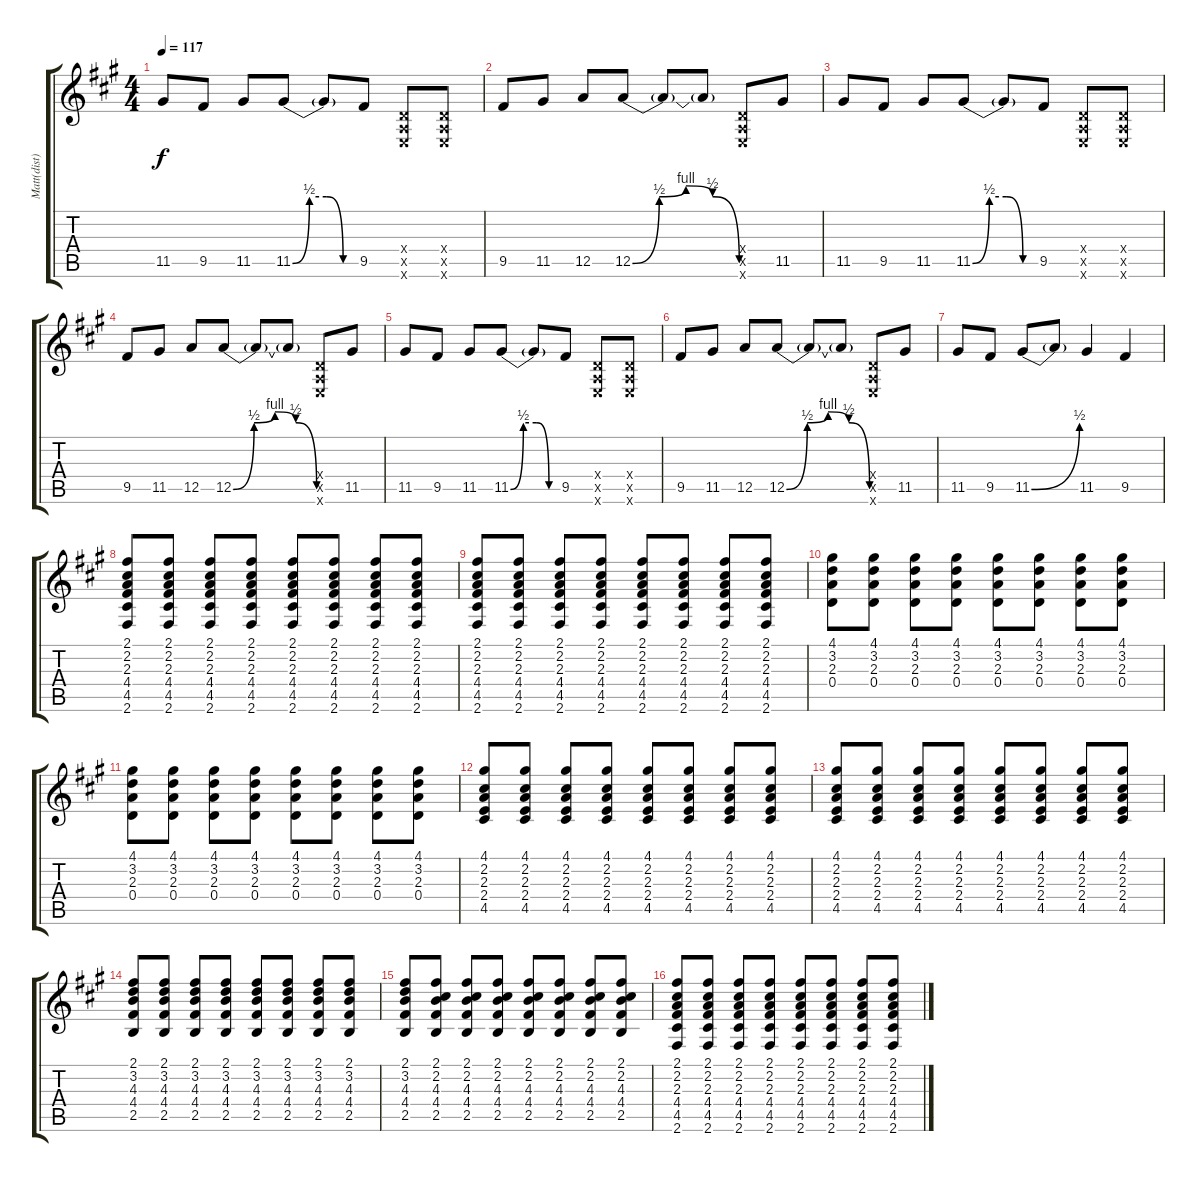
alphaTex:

\track ("Matt(dist)" "Matt(dist)") {instrument overdrivenguitar}
\staff {score tabs}
\tuning (E4 B3 G3 D3 A2 E2) {hide}
\ts (4 4)
\tempo 117
\clef g2
\ks a
11.5.8{dy f} 9.5.8 11.5.8 11.5{be (custom 0 0 15 2 30 2 45 0 60 0)}.8 11.5{t}.8 9.5.8 (0.4{x} 0.5{x} 0.6{x}).8 (0.4{x} 0.5{x} 0.6{x}).8 |
9.5.8 11.5.8 12.5.8 12.5{be (custom 0 0 15 2 30 4 45 2 60 0)}.8 12.5{t}.8 12.5{t}.8 (0.4{x} 0.5{x} 0.6{x}).8 11.5.8 |
11.5.8 9.5.8 11.5.8 11.5{be (custom 0 0 15 2 30 2 45 0 60 0)}.8 11.5{t}.8 9.5.8 (0.4{x} 0.5{x} 0.6{x}).8 (0.4{x} 0.5{x} 0.6{x}).8 |
9.5.8 11.5.8 12.5.8 12.5{be (custom 0 0 15 2 30 4 45 2 60 0)}.8 12.5{t}.8 12.5{t}.8 (0.4{x} 0.5{x} 0.6{x}).8 11.5.8 |
11.5.8 9.5.8 11.5.8 11.5{be (custom 0 0 15 2 30 2 45 0 60 0)}.8 11.5{t}.8 9.5.8 (0.4{x} 0.5{x} 0.6{x}).8 (0.4{x} 0.5{x} 0.6{x}).8 |
9.5.8 11.5.8 12.5.8 12.5{be (custom 0 0 15 2 30 4 45 2 60 0)}.8 12.5{t}.8 12.5{t}.8 (0.4{x} 0.5{x} 0.6{x}).8 11.5.8 |
11.5.8 9.5.8 11.5{be (bend 0 0 60 2)}.8 11.5{t}.8 11.5.4 9.5.4 |
(2.1 2.2 2.3 4.4 4.5 2.6).8 (2.1 2.2 2.3 4.4 4.5 2.6).8 (2.1 2.2 2.3 4.4 4.5 2.6).8 (2.1 2.2 2.3 4.4 4.5 2.6).8 (2.1 2.2 2.3 4.4 4.5 2.6).8 (2.1 2.2 2.3 4.4 4.5 2.6).8 (2.1 2.2 2.3 4.4 4.5 2.6).8 (2.1 2.2 2.3 4.4 4.5 2.6).8 |
(2.1 2.2 2.3 4.4 4.5 2.6).8 (2.1 2.2 2.3 4.4 4.5 2.6).8 (2.1 2.2 2.3 4.4 4.5 2.6).8 (2.1 2.2 2.3 4.4 4.5 2.6).8 (2.1 2.2 2.3 4.4 4.5 2.6).8 (2.1 2.2 2.3 4.4 4.5 2.6).8 (2.1 2.2 2.3 4.4 4.5 2.6).8 (2.1 2.2 2.3 4.4 4.5 2.6).8 |
(4.1 3.2 2.3 0.4).8 (4.1 3.2 2.3 0.4).8 (4.1 3.2 2.3 0.4).8 (4.1 3.2 2.3 0.4).8 (4.1 3.2 2.3 0.4).8 (4.1 3.2 2.3 0.4).8 (4.1 3.2 2.3 0.4).8 (4.1 3.2 2.3 0.4).8 |
(4.1 3.2 2.3 0.4).8 (4.1 3.2 2.3 0.4).8 (4.1 3.2 2.3 0.4).8 (4.1 3.2 2.3 0.4).8 (4.1 3.2 2.3 0.4).8 (4.1 3.2 2.3 0.4).8 (4.1 3.2 2.3 0.4).8 (4.1 3.2 2.3 0.4).8 |
(4.1 2.2 2.3 2.4 4.5).8 (4.1 2.2 2.3 2.4 4.5).8 (4.1 2.2 2.3 2.4 4.5).8 (4.1 2.2 2.3 2.4 4.5).8 (4.1 2.2 2.3 2.4 4.5).8 (4.1 2.2 2.3 2.4 4.5).8 (4.1 2.2 2.3 2.4 4.5).8 (4.1 2.2 2.3 2.4 4.5).8 |
(4.1 2.2 2.3 2.4 4.5).8 (4.1 2.2 2.3 2.4 4.5).8 (4.1 2.2 2.3 2.4 4.5).8 (4.1 2.2 2.3 2.4 4.5).8 (4.1 2.2 2.3 2.4 4.5).8 (4.1 2.2 2.3 2.4 4.5).8 (4.1 2.2 2.3 2.4 4.5).8 (4.1 2.2 2.3 2.4 4.5).8 |
(2.1 3.2 4.3 4.4 2.5).8 (2.1 3.2 4.3 4.4 2.5).8 (2.1 3.2 4.3 4.4 2.5).8 (2.1 3.2 4.3 4.4 2.5).8 (2.1 3.2 4.3 4.4 2.5).8 (2.1 3.2 4.3 4.4 2.5).8 (2.1 3.2 4.3 4.4 2.5).8 (2.1 3.2 4.3 4.4 2.5).8 |
(2.1 3.2 4.3 4.4 2.5).8 (2.1 2.2 4.3 4.4 2.5).8 (2.1 2.2 4.3 4.4 2.5).8 (2.1 2.2 4.3 4.4 2.5).8 (2.1 2.2 4.3 4.4 2.5).8 (2.1 2.2 4.3 4.4 2.5).8 (2.1 2.2 4.3 4.4 2.5).8 (2.1 2.2 4.3 4.4 2.5).8 |
(2.1 2.2 2.3 4.4 4.5 2.6).8 (2.1 2.2 2.3 4.4 4.5 2.6).8 (2.1 2.2 2.3 4.4 4.5 2.6).8 (2.1 2.2 2.3 4.4 4.5 2.6).8 (2.1 2.2 2.3 4.4 4.5 2.6).8 (2.1 2.2 2.3 4.4 4.5 2.6).8 (2.1 2.2 2.3 4.4 4.5 2.6).8 (2.1 2.2 2.3 4.4 4.5 2.6).8
